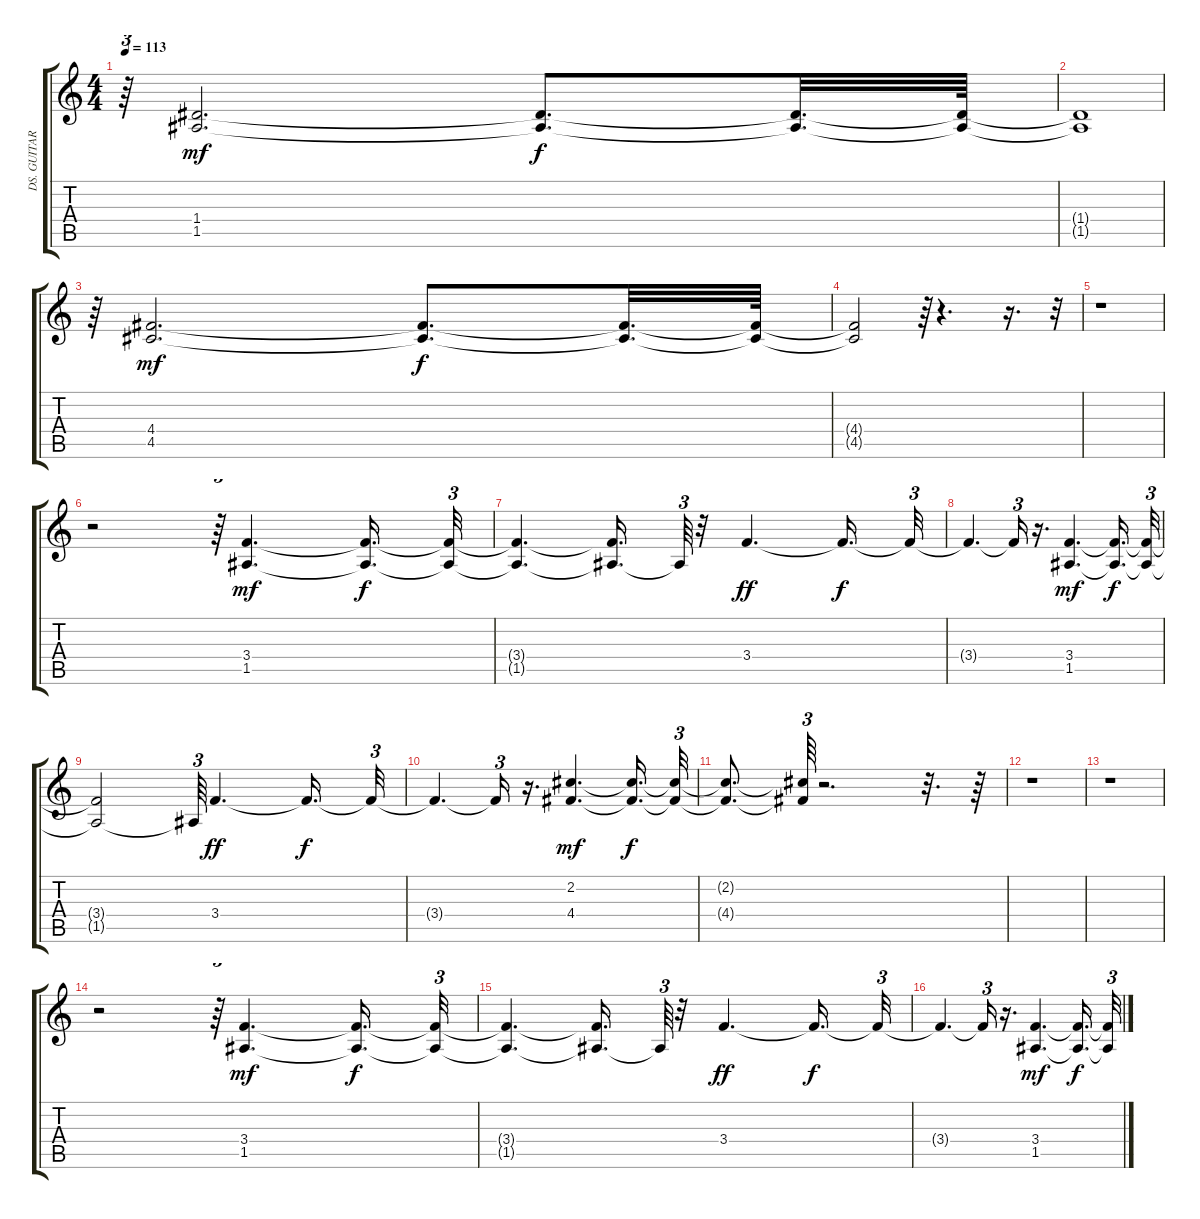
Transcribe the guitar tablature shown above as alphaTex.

\track ("DS. GUITAR" "DS. GUITAR") {instrument distortionguitar}
\staff {score tabs}
\tuning (E4 B3 G3 D3 A2 E2) {hide}
\ts (4 4)
\tempo 113
\clef g2
\ks c
r.64{tu (3 2) dy f} (1.4 1.5).2{d dy mf} (1.4{t} 1.5{t}).8{d dy f} (1.4{t} 1.5{t}).32{d} (1.4{t} 1.5{t}).64 |
(1.4{t} 1.5{t}).1 |
r.64{tu (3 2)} (4.4 4.5).2{d dy mf} (4.4{t} 4.5{t}).8{d dy f} (4.4{t} 4.5{t}).32{d} (4.4{t} 4.5{t}).64 |
(4.4{t} 4.5{t}).2 r.64{tu (3 2)} r.4{d} r.16{d} r.32{tu (3 2)} |
r.1 |
r.2 r.64{tu (3 2)} (3.4 1.5).4{d dy mf} (3.4{t} 1.5{t}).16{d dy f} (3.4{t} 1.5{t}).32{tu (3 2)} |
(3.4{t} 1.5{t}).4{d} (3.4{t} 1.5{t}).16{d} 1.5{t}.64{tu (3 2)} r.32 3.4.4{d dy ff volume 11} 3.4{t}.16{d dy f} 3.4{t}.32{tu (3 2)} |
3.4{t}.4{d} 3.4{t}.16{tu (3 2)} r.16{d} (3.4 1.5).4{d dy mf} (3.4{t} 1.5{t}).16{d dy f} (3.4{t} 1.5{t}).32{tu (3 2)} |
(3.4{t} 1.5{t}).2 1.5{t}.64{tu (3 2)} 3.4.4{d dy ff} 3.4{t}.16{d dy f} 3.4{t}.32{tu (3 2)} |
3.4{t}.4{d} 3.4{t}.16{tu (3 2)} r.16{d} (2.2 4.4).4{d dy mf} (2.2{t} 4.4{t}).16{d dy f} (2.2{t} 4.4{t}).32{tu (3 2)} |
(2.2{t} 4.4{t}).8{d} (2.2{t} 4.4{t}).64{tu (3 2)} r.2{d} r.32{d} r.64 |
r.1 |
r.1 |
r.2 r.64{tu (3 2)} (3.4 1.5).4{d dy mf} (3.4{t} 1.5{t}).16{d dy f} (3.4{t} 1.5{t}).32{tu (3 2)} |
(3.4{t} 1.5{t}).4{d} (3.4{t} 1.5{t}).16{d} 1.5{t}.64{tu (3 2)} r.32 3.4.4{d dy ff} 3.4{t}.16{d dy f} 3.4{t}.32{tu (3 2)} |
3.4{t}.4{d} 3.4{t}.16{tu (3 2)} r.16{d} (3.4 1.5).4{d dy mf} (3.4{t} 1.5{t}).16{d dy f} (3.4{t} 1.5{t}).32{tu (3 2)}
